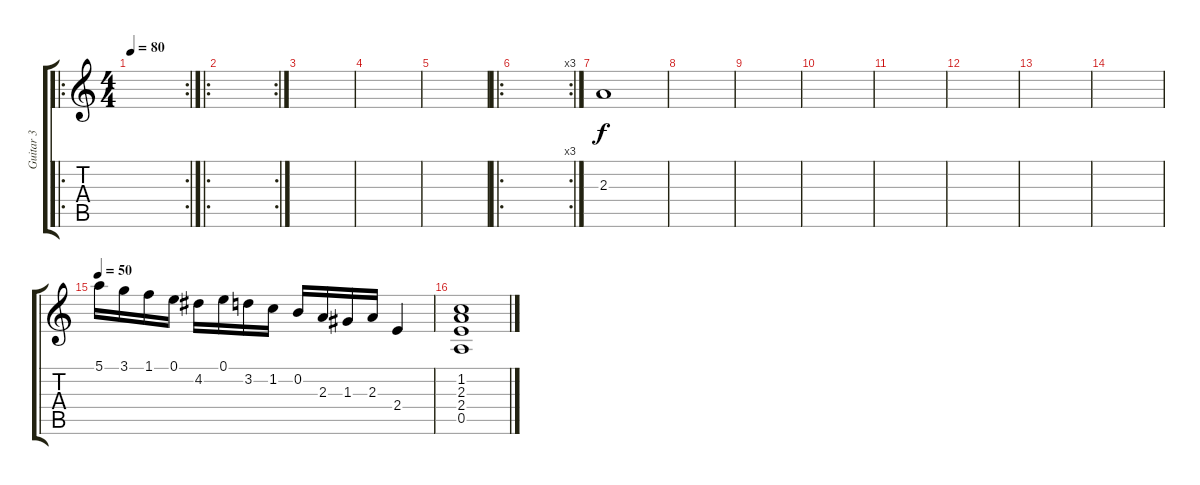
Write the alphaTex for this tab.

\track ("Guitar 3" "Guitar 3") {instrument acousticguitarsteel}
\staff {score tabs}
\tuning (E4 B3 G3 D3 A2 E2) {hide}
\ro
\rc 2
\ts (4 4)
\tempo 80
\clef g2
\ks c
|
\ro
\rc 2
|
|
|
|
\ro
\rc 3
|
2.3.1 |
|
|
|
|
|
|
|
\tempo 50
5.1.16 3.1.16 1.1.16 0.1.16 4.2.16 0.1.16 3.2.16 1.2.16 0.2.16 2.3.16 1.3.16 2.3.16 2.4.4 |
(1.2 2.3 2.4 0.5).1
